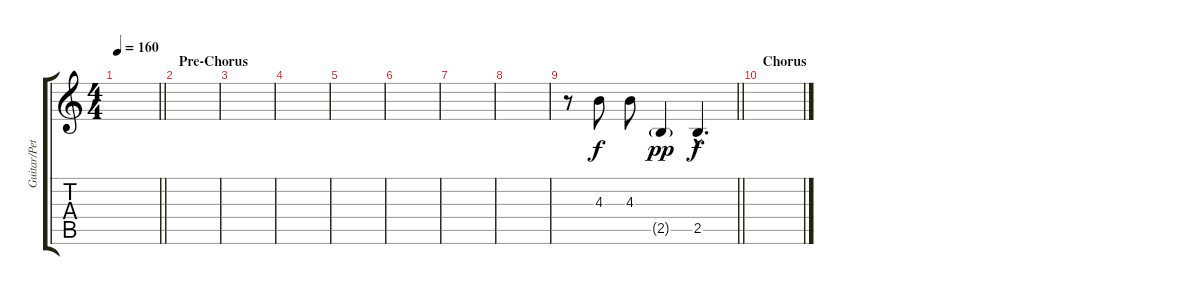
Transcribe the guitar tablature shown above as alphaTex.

\track ("Guitar/Petrucci" "Guitar/Pet") {instrument distortionguitar}
\staff {score tabs}
\tuning (E4 B3 G3 D3 A2 E2) {hide}
\ts (4 4)
\tempo 160
\clef g2
\barLineRight lightlight
\ks c
|
\section ("" "Pre-Chorus")
|
|
|
|
|
|
|
\barLineRight lightlight
r.8 4.3.8{volume 10 instrument guitarharmonics} 4.3.8 2.5{g}.4{dy pp} 2.5{hac}.4{d dy f} |
\section ("" "Chorus")
